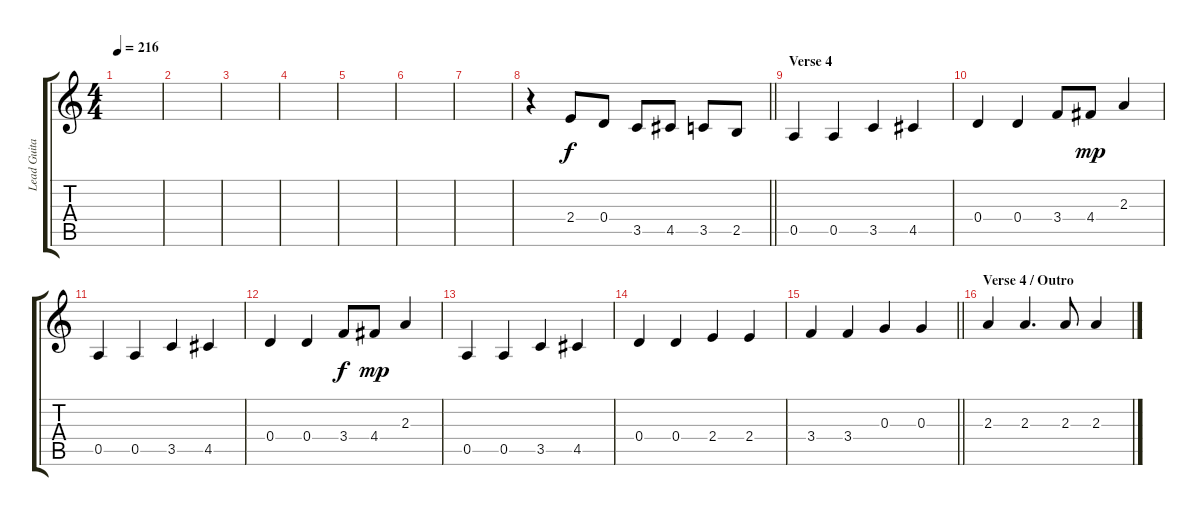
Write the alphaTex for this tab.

\track ("Lead Guitar 1" "Lead Guita") {instrument overdrivenguitar}
\staff {score tabs}
\tuning (E4 B3 G3 D3 A2 E2) {hide}
\ts (4 4)
\tempo 216
\clef g2
\ks c
|
|
|
|
|
|
|
\barLineRight lightlight
r.4 2.4.8 0.4.8 3.5.8 4.5.8 3.5.8 2.5.8 |
\section ("" "Verse 4")
0.5.4 0.5.4 3.5.4 4.5.4 |
0.4.4 0.4.4 3.4.8{dy f} 4.4.8{dy mp} 2.3.4 |
0.5.4 0.5.4 3.5.4 4.5.4 |
0.4.4 0.4.4 3.4.8{dy f} 4.4.8{dy mp} 2.3.4 |
0.5.4 0.5.4 3.5.4 4.5.4 |
0.4.4 0.4.4 2.4.4 2.4.4 |
\barLineRight lightlight
3.4.4 3.4.4 0.3.4 0.3.4 |
\section ("" "Verse 4 / Outro")
2.3.4 2.3.4{d} 2.3.8 2.3.4
